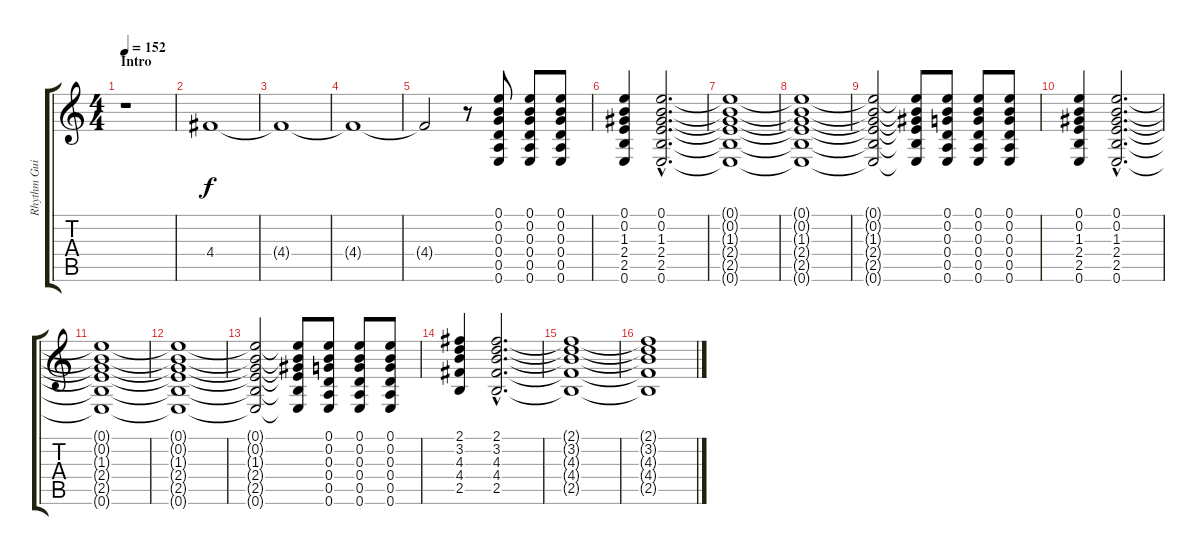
\track ("Rhythm Guitar 1" "Rhythm Gui") {instrument overdrivenguitar}
\staff {score tabs}
\tuning (E4 B3 G3 D3 A2 E2) {hide}
\ts (4 4)
\section ("" "Intro")
\tempo 152
\clef g2
\ks c
r.1{dy f instrument overdrivenguitar} |
4.4.1 |
4.4{t}.1 |
4.4{t}.1 |
4.4{t}.2 r.8 (0.1 0.2 0.3 0.4 0.5 0.6).8 (0.1 0.2 0.3 0.4 0.5 0.6).8 (0.1 0.2 0.3 0.4 0.5 0.6).8 |
(0.1 0.2 1.3 2.4 2.5 0.6).4 (0.1{hac} 0.2{hac} 1.3{hac} 2.4{hac} 2.5{hac} 0.6{hac}).2{d} |
(0.1{t} 0.2{t} 1.3{t} 2.4{t} 2.5{t} 0.6{t}).1 |
(0.1{t} 0.2{t} 1.3{t} 2.4{t} 2.5{t} 0.6{t}).1 |
(0.1{t} 0.2{t} 1.3{t} 2.4{t} 2.5{t} 0.6{t}).2 (0.1{t} 0.2{t} 1.3{t} 2.4{t} 2.5{t} 0.6{t}).8 (0.1 0.2 0.3 0.4 0.5 0.6).8 (0.1 0.2 0.3 0.4 0.5 0.6).8 (0.1 0.2 0.3 0.4 0.5 0.6).8 |
(0.1 0.2 1.3 2.4 2.5 0.6).4 (0.1{hac} 0.2{hac} 1.3{hac} 2.4{hac} 2.5{hac} 0.6{hac}).2{d} |
(0.1{t} 0.2{t} 1.3{t} 2.4{t} 2.5{t} 0.6{t}).1 |
(0.1{t} 0.2{t} 1.3{t} 2.4{t} 2.5{t} 0.6{t}).1 |
(0.1{t} 0.2{t} 1.3{t} 2.4{t} 2.5{t} 0.6{t}).2 (0.1{t} 0.2{t} 1.3{t} 2.4{t} 2.5{t} 0.6{t}).8 (0.1 0.2 0.3 0.4 0.5 0.6).8 (0.1 0.2 0.3 0.4 0.5 0.6).8 (0.1 0.2 0.3 0.4 0.5 0.6).8 |
(2.1 3.2 4.3 4.4 2.5).4 (2.1{hac} 3.2{hac} 4.3{hac} 4.4{hac} 2.5{hac}).2{d} |
(2.1{t} 3.2{t} 4.3{t} 4.4{t} 2.5{t}).1 |
(2.1{t} 3.2{t} 4.3{t} 4.4{t} 2.5{t}).1
